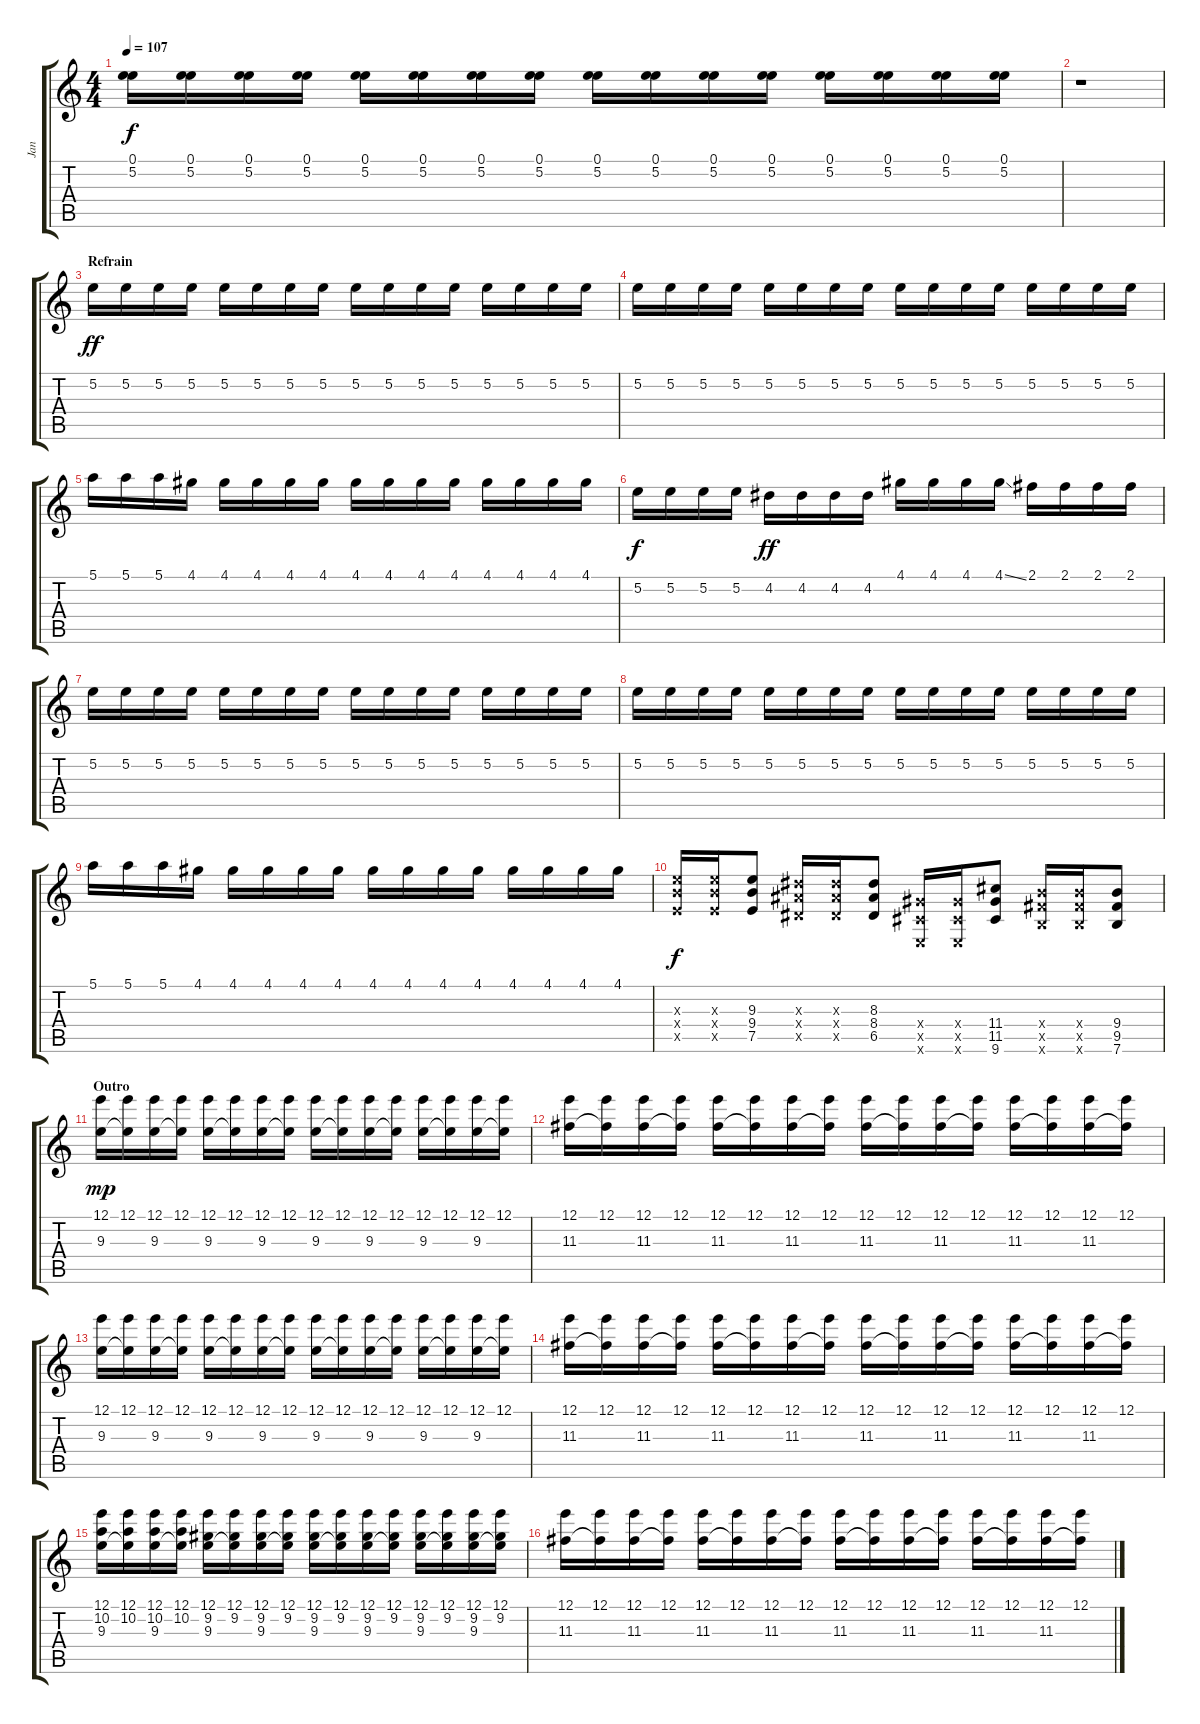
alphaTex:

\track ("Jan" "Jan") {instrument overdrivenguitar}
\staff {score tabs}
\tuning (E4 B3 G3 D3 A2 E2) {hide}
\ts (4 4)
\tempo 107
\clef g2
\ks c
(0.1 5.2).16{dy f} (0.1 5.2).16 (0.1 5.2).16 (0.1 5.2).16 (0.1 5.2).16 (0.1 5.2).16 (0.1 5.2).16 (0.1 5.2).16 (0.1 5.2).16 (0.1 5.2).16 (0.1 5.2).16 (0.1 5.2).16 (0.1 5.2).16 (0.1 5.2).16 (0.1 5.2).16 (0.1 5.2).16 |
r.1 |
\section ("" "Refrain")
5.2.16{dy ff volume 13 instrument overdrivenguitar} 5.2.16 5.2.16 5.2.16 5.2.16 5.2.16 5.2.16 5.2.16 5.2.16 5.2.16 5.2.16 5.2.16 5.2.16 5.2.16 5.2.16 5.2.16 |
5.2.16 5.2.16 5.2.16 5.2.16 5.2.16 5.2.16 5.2.16 5.2.16 5.2.16 5.2.16 5.2.16 5.2.16 5.2.16 5.2.16 5.2.16 5.2.16 |
5.1.16 5.1.16 5.1.16 4.1.16 4.1.16 4.1.16 4.1.16 4.1.16 4.1.16 4.1.16 4.1.16 4.1.16 4.1.16 4.1.16 4.1.16 4.1.16 |
5.2.16{dy f} 5.2.16 5.2.16 5.2.16 4.2.16{dy ff} 4.2.16 4.2.16 4.2.16 4.1.16 4.1.16 4.1.16 4.1{ss}.16 2.1.16 2.1.16 2.1.16 2.1.16 |
5.2.16{volume 13 instrument overdrivenguitar} 5.2.16 5.2.16 5.2.16 5.2.16 5.2.16 5.2.16 5.2.16 5.2.16 5.2.16 5.2.16 5.2.16 5.2.16 5.2.16 5.2.16 5.2.16 |
5.2.16 5.2.16 5.2.16 5.2.16 5.2.16 5.2.16 5.2.16 5.2.16 5.2.16 5.2.16 5.2.16 5.2.16 5.2.16 5.2.16 5.2.16 5.2.16 |
5.1.16 5.1.16 5.1.16 4.1.16 4.1.16 4.1.16 4.1.16 4.1.16 4.1.16 4.1.16 4.1.16 4.1.16 4.1.16 4.1.16 4.1.16 4.1.16 |
(9.3{x} 9.4{x} 7.5{x}).16{dy f} (9.3{x} 9.4{x} 7.5{x}).16 (9.3 9.4 7.5).8 (8.3{x} 8.4{x} 6.5{x}).16 (8.3{x} 8.4{x} 6.5{x}).16 (8.3 8.4 6.5).8 (6.4{x} 4.5{x} 0.6{x}).16 (6.4{x} 4.5{x} 0.6{x}).16 (11.4 11.5 9.6).8 (9.4{x} 9.5{x} 7.6{x}).16 (9.4{x} 9.5{x} 7.6{x}).16 (9.4 9.5 7.6).8 |
\section ("" "Outro")
(12.1 9.3).16{dy mp volume 16} (12.1 9.3{t}).16 (12.1 9.3).16 (12.1 9.3{t}).16 (12.1 9.3).16 (12.1 9.3{t}).16 (12.1 9.3).16 (12.1 9.3{t}).16 (12.1 9.3).16 (12.1 9.3{t}).16 (12.1 9.3).16 (12.1 9.3{t}).16 (12.1 9.3).16 (12.1 9.3{t}).16 (12.1 9.3).16 (12.1 9.3{t}).16 |
(12.1 11.3).16 (12.1 11.3{t}).16 (12.1 11.3).16 (12.1 11.3{t}).16 (12.1 11.3).16 (12.1 11.3{t}).16 (12.1 11.3).16 (12.1 11.3{t}).16 (12.1 11.3).16 (12.1 11.3{t}).16 (12.1 11.3).16 (12.1 11.3{t}).16 (12.1 11.3).16 (12.1 11.3{t}).16 (12.1 11.3).16 (12.1 11.3{t}).16 |
(12.1 9.3).16{volume 16} (12.1 9.3{t}).16 (12.1 9.3).16 (12.1 9.3{t}).16 (12.1 9.3).16 (12.1 9.3{t}).16 (12.1 9.3).16 (12.1 9.3{t}).16 (12.1 9.3).16 (12.1 9.3{t}).16 (12.1 9.3).16 (12.1 9.3{t}).16 (12.1 9.3).16 (12.1 9.3{t}).16 (12.1 9.3).16 (12.1 9.3{t}).16 |
(12.1 11.3).16 (12.1 11.3{t}).16 (12.1 11.3).16 (12.1 11.3{t}).16 (12.1 11.3).16 (12.1 11.3{t}).16 (12.1 11.3).16 (12.1 11.3{t}).16 (12.1 11.3).16 (12.1 11.3{t}).16 (12.1 11.3).16 (12.1 11.3{t}).16 (12.1 11.3).16 (12.1 11.3{t}).16 (12.1 11.3).16 (12.1 11.3{t}).16 |
(12.1 10.2 9.3).16{volume 16} (12.1 10.2 9.3{t}).16 (12.1 10.2 9.3).16 (12.1 10.2 9.3{t}).16 (12.1 9.2 9.3).16 (12.1 9.2 9.3{t}).16 (12.1 9.2 9.3).16 (12.1 9.2 9.3{t}).16 (12.1 9.2 9.3).16 (12.1 9.2 9.3{t}).16 (12.1 9.2 9.3).16 (12.1 9.2 9.3{t}).16 (12.1 9.2 9.3).16 (12.1 9.2 9.3{t}).16 (12.1 9.2 9.3).16 (12.1 9.2 9.3{t}).16 |
(12.1 11.3).16 (12.1 11.3{t}).16 (12.1 11.3).16 (12.1 11.3{t}).16 (12.1 11.3).16 (12.1 11.3{t}).16 (12.1 11.3).16 (12.1 11.3{t}).16 (12.1 11.3).16 (12.1 11.3{t}).16 (12.1 11.3).16 (12.1 11.3{t}).16 (12.1 11.3).16 (12.1 11.3{t}).16 (12.1 11.3).16 (12.1 11.3{t}).16
